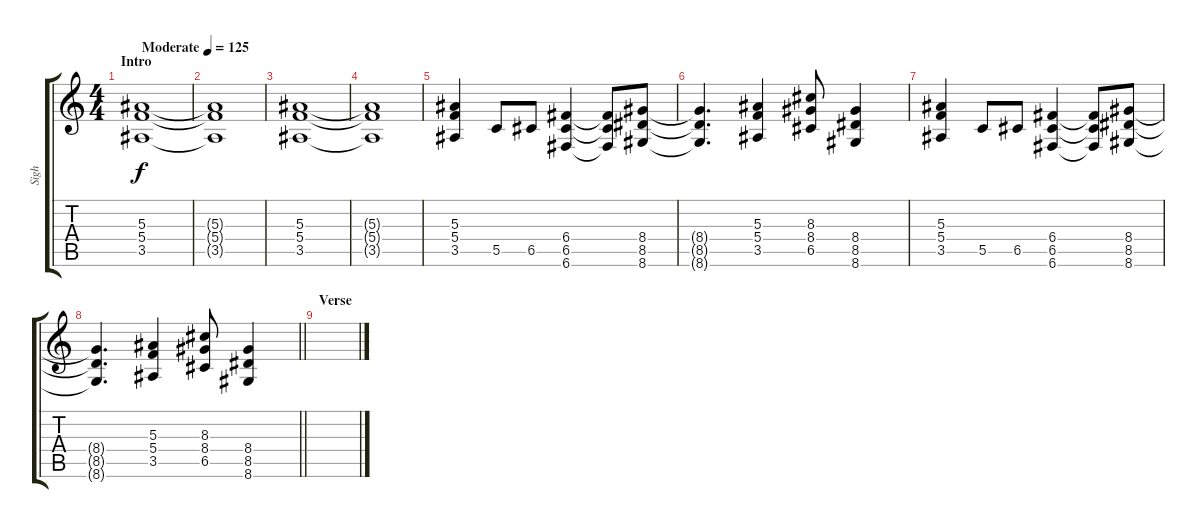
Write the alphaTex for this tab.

\track ("Sigh" "Sigh") {instrument overdrivenguitar}
\staff {score tabs}
\tuning (D4 A3 F3 C3 G2 C2) {hide}
\ts (4 4)
\section ("" "Intro")
\tempo (125 "Moderate")
\clef g2
\ks c
(5.3 5.4 3.5).1{dy f instrument overdrivenguitar} |
(5.3{t} 5.4{t} 3.5{t}).1 |
(5.3 5.4 3.5).1 |
(5.3{t} 5.4{t} 3.5{t}).1 |
(5.3 5.4 3.5).4 5.5.8 6.5.8 (6.4 6.5 6.6).4 (6.4{t} 6.5{t} 6.6{t}).8 (8.4 8.5 8.6).8 |
(8.4{t} 8.5{t} 8.6{t}).4{d} (5.3 5.4 3.5).4 (8.3 8.4 6.5).8 (8.4 8.5 8.6).4 |
(5.3 5.4 3.5).4 5.5.8 6.5.8 (6.4 6.5 6.6).4 (6.4{t} 6.5{t} 6.6{t}).8 (8.4 8.5 8.6).8 |
\barLineRight lightlight
(8.4{t} 8.5{t} 8.6{t}).4{d} (5.3 5.4 3.5).4 (8.3 8.4 6.5).8 (8.4 8.5 8.6).4 |
\section ("" "Verse")
